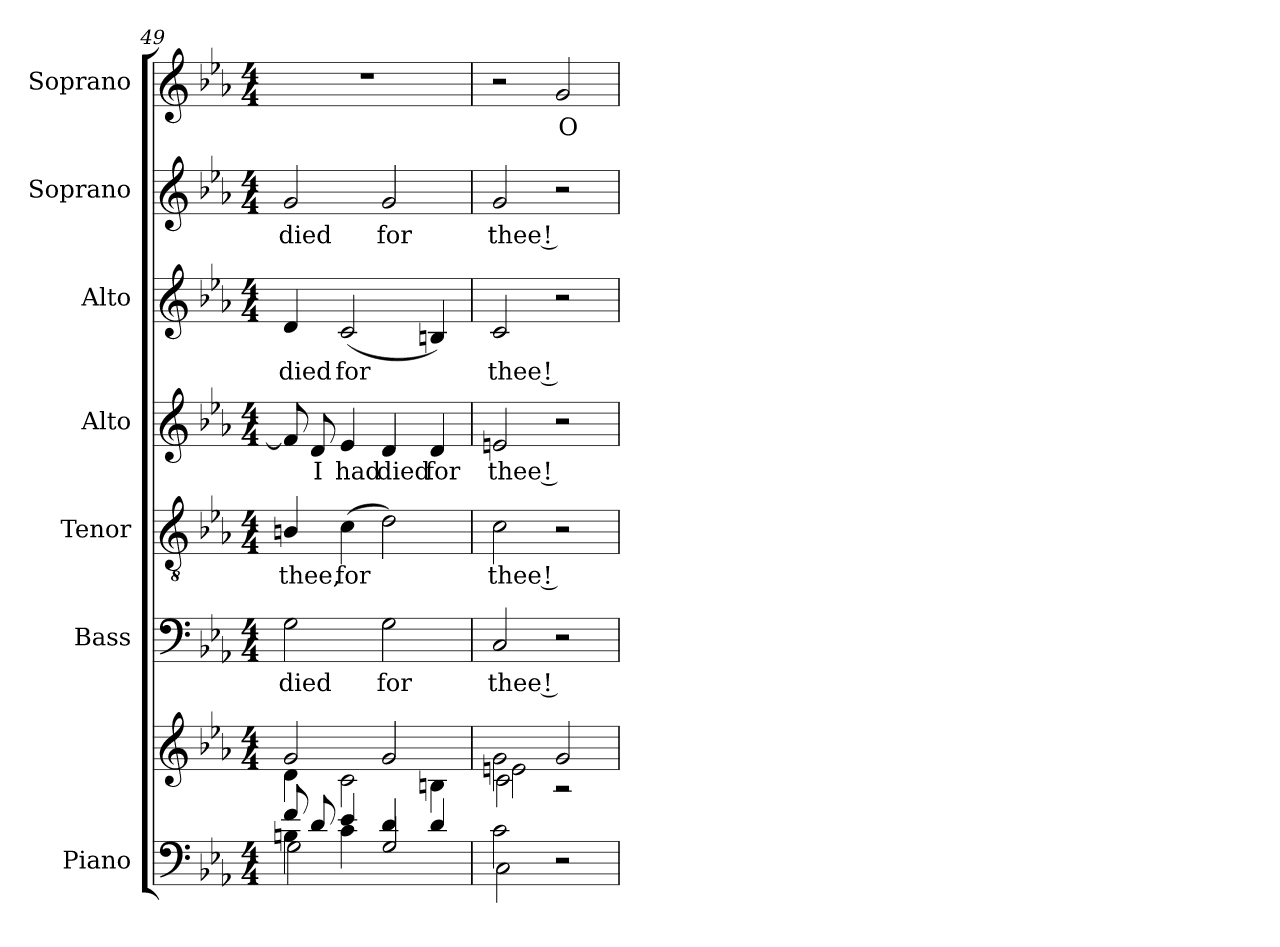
**kern	**kern	**kern	**text	**kern	**text	**kern	**text	**kern	**text	**kern	**text	**kern	**text
*part7	*part7	*part6	*part6	*part5	*part5	*part4	*part4	*part3	*part3	*part2	*part2	*part1	*part1
*staff8	*staff7	*staff6	*staff6	*staff5	*staff5	*staff4	*staff4	*staff3	*staff3	*staff2	*staff2	*staff1	*staff1
*I"Piano	*	*I"Bass	*	*I"Tenor	*	*I"Alto	*	*I"Alto	*	*I"Soprano	*	*I"Soprano	*
*	*	*I'B.	*	*I'T.	*	*	*	*I'A.	*	*	*	*I'S.	*
*clefF4	*clefG2	*clefF4	*	*clefGv2	*	*clefG2	*	*clefG2	*	*clefG2	*	*clefG2	*
*	*	*	*	*ITrd7c12	*	*	*	*	*	*	*	*	*
*k[b-e-a-]	*k[b-e-a-]	*k[b-e-a-]	*	*k[b-e-a-]	*	*k[b-e-a-]	*	*k[b-e-a-]	*	*k[b-e-a-]	*	*k[b-e-a-]	*
*E-:	*E-:	*E-:	*	*E-:	*	*E-:	*	*E-:	*	*E-:	*	*E-:	*
*M4/4	*M4/4	*M4/4	*	*M4/4	*	*M4/4	*	*M4/4	*	*M4/4	*	*M4/4	*
=49	=49	=49	=49	=49	=49	=49	=49	=49	=49	=49	=49	=49	=49
*^	*^	*	*	*	*	*	*	*	*	*	*	*	*
*	*^	*	*^	*	*	*	*	*	*	*	*	*	*	*	*
!	!	!	!	!	!	!	!LO:LY:b:color=#000000	!	!	!	!	!	!	!	!	!	!
!	!	!	!	!	!	!	!	!	!LO:LY:b:color=#000000	!	!	!	!	!	!	!	!
!	!	!	!	!	!	!	!	!	!	!	!	!	!LO:LY:b:color=#000000	!	!	!	!
!	!	!	!	!	!	!	!	!	!	!	!	!	!	!	!LO:LY:b:color=#000000	!	!
8fi/	4Bni\	2Gi\	1ryy	2gi/	4di\	2Gi\	died	4BBni/	thee,	8fi/]	.	4di/	died	2gi/	died	1r	.
!	!	!	!	!	!	!	!	!	!	!	!LO:LY:b:color=#000000	!	!	!	!	!	!
8di/	.	.	.	.	.	.	.	.	.	8di/	I	.	.	.	.	.	.
!	!	!	!	!	!	!	!	!	!LO:LY:b:color=#000000	!	!	!	!	!	!	!	!
!	!	!	!	!	!	!	!	!	!	!	!LO:LY:b:color=#000000	!	!	!	!	!	!
!	!	!	!	!	!	!	!	!	!	!	!	!	!LO:LY:b:color=#000000	!	!	!	!
4e-i/	4ci\	.	.	.	2ci\	.	.	(4Ci\	for	4e-i/	had	(2ci/	for	.	.	.	.
!	!	!	!	!	!	!	!LO:LY:b:color=#000000	!	!	!	!	!	!	!	!	!	!
!	!	!	!	!	!	!	!	!	!	!	!LO:LY:b:color=#000000	!	!	!	!	!	!
!	!	!	!	!	!	!	!	!	!	!	!	!	!	!	!LO:LY:b:color=#000000	!	!
4di/	2di\yy	2Gi/	.	2gi/	.	2Gi\	for	2Di\)	.	4di/	died	.	.	2gi/	for	.	.
!	!	!	!	!	!	!	!	!	!	!	!LO:LY:b:color=#000000	!	!	!	!	!	!
4di/	.	.	.	.	4Bni\	.	.	.	.	4di/	for	4Bni/)	.	.	.	.	.
=50	=50	=50	=50	=50	=50	=50	=50	=50	=50	=50	=50	=50	=50	=50	=50	=50	=50
*	*	*	*	*	*^	*	*	*	*	*	*	*	*	*	*	*	*
!	!	!	!	!	!	!	!	!LO:LY:b:color=#000000	!	!	!	!	!	!	!	!	!	!
!	!	!	!	!	!	!	!	!	!	!LO:LY:b:color=#000000	!	!	!	!	!	!	!	!
!	!	!	!	!	!	!	!	!	!	!	!	!LO:LY:b:color=#000000	!	!	!	!	!	!
!	!	!	!	!	!	!	!	!	!	!	!	!	!	!LO:LY:b:color=#000000	!	!	!	!
!	!	!	!	!	!	!	!	!	!	!	!	!	!	!	!	!LO:LY:b:color=#000000	!	!
2ryy	2ci\	2Ci\	2ryy	2gi\	2ci\	2eni\	2Ci/	thee !	2Ci\	thee !	2eni/	thee !	2ci/	thee !	2gi/	thee !	2r	.
!	!	!	!	!	!	!	!	!	!	!	!	!	!	!	!	!	!	!LO:LY:b:color=#000000
2r	2ryy	2ryy	2gi/	2r	2ryy	2ryy	2r	.	2r	.	2r	.	2r	.	2r	.	2gi/	O
*v	*v	*v	*	*	*	*	*	*	*	*	*	*	*	*	*	*	*	*
*	*v	*v	*v	*v	*	*	*	*	*	*	*	*	*	*	*	*
=	=	=	=	=	=	=	=	=	=	=	=	=	=
*-	*-	*-	*-	*-	*-	*-	*-	*-	*-	*-	*-	*-	*-
